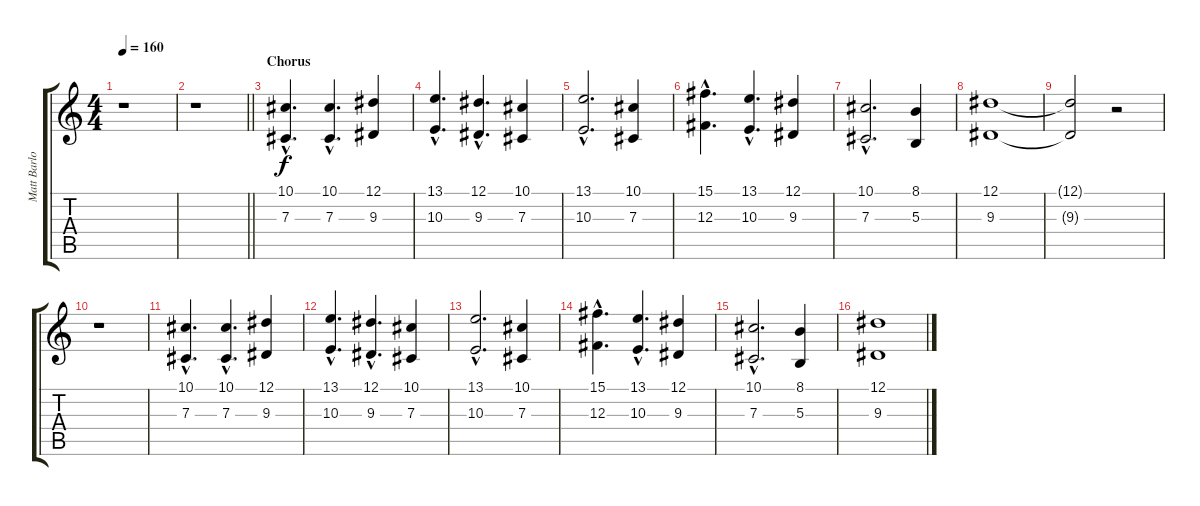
\track ("Matt Barlow" "Matt Barlo") {instrument flute}
\staff {score tabs}
\tuning (Eb4 Bb3 Gb3 Db3 Ab2 Eb2) {hide}
\ts (4 4)
\tempo 160
\clef g2
\ks c
r.1{dy f} |
\barLineRight lightlight
r.1 |
\section ("" "Chorus")
(10.1{hac} 7.3{hac}).4{d volume 16} (10.1{hac} 7.3{hac}).4{d} (12.1 9.3).4 |
(13.1{hac} 10.3{hac}).4{d} (12.1{hac} 9.3{hac}).4{d} (10.1 7.3).4 |
(13.1{hac} 10.3{hac}).2{d} (10.1 7.3).4 |
(15.1{hac} 12.3{hac}).4{d} (13.1{hac} 10.3{hac}).4{d} (12.1 9.3).4 |
(10.1{hac} 7.3{hac}).2{d} (8.1 5.3).4 |
(12.1 9.3).1 |
(12.1{t} 9.3{t}).2 r.2 |
r.1 |
(10.1{hac} 7.3{hac}).4{d} (10.1{hac} 7.3{hac}).4{d} (12.1 9.3).4 |
(13.1{hac} 10.3{hac}).4{d} (12.1{hac} 9.3{hac}).4{d} (10.1 7.3).4 |
(13.1{hac} 10.3{hac}).2{d} (10.1 7.3).4 |
(15.1{hac} 12.3{hac}).4{d} (13.1{hac} 10.3{hac}).4{d} (12.1 9.3).4 |
(10.1{hac} 7.3{hac}).2{d} (8.1 5.3).4 |
(12.1 9.3).1
